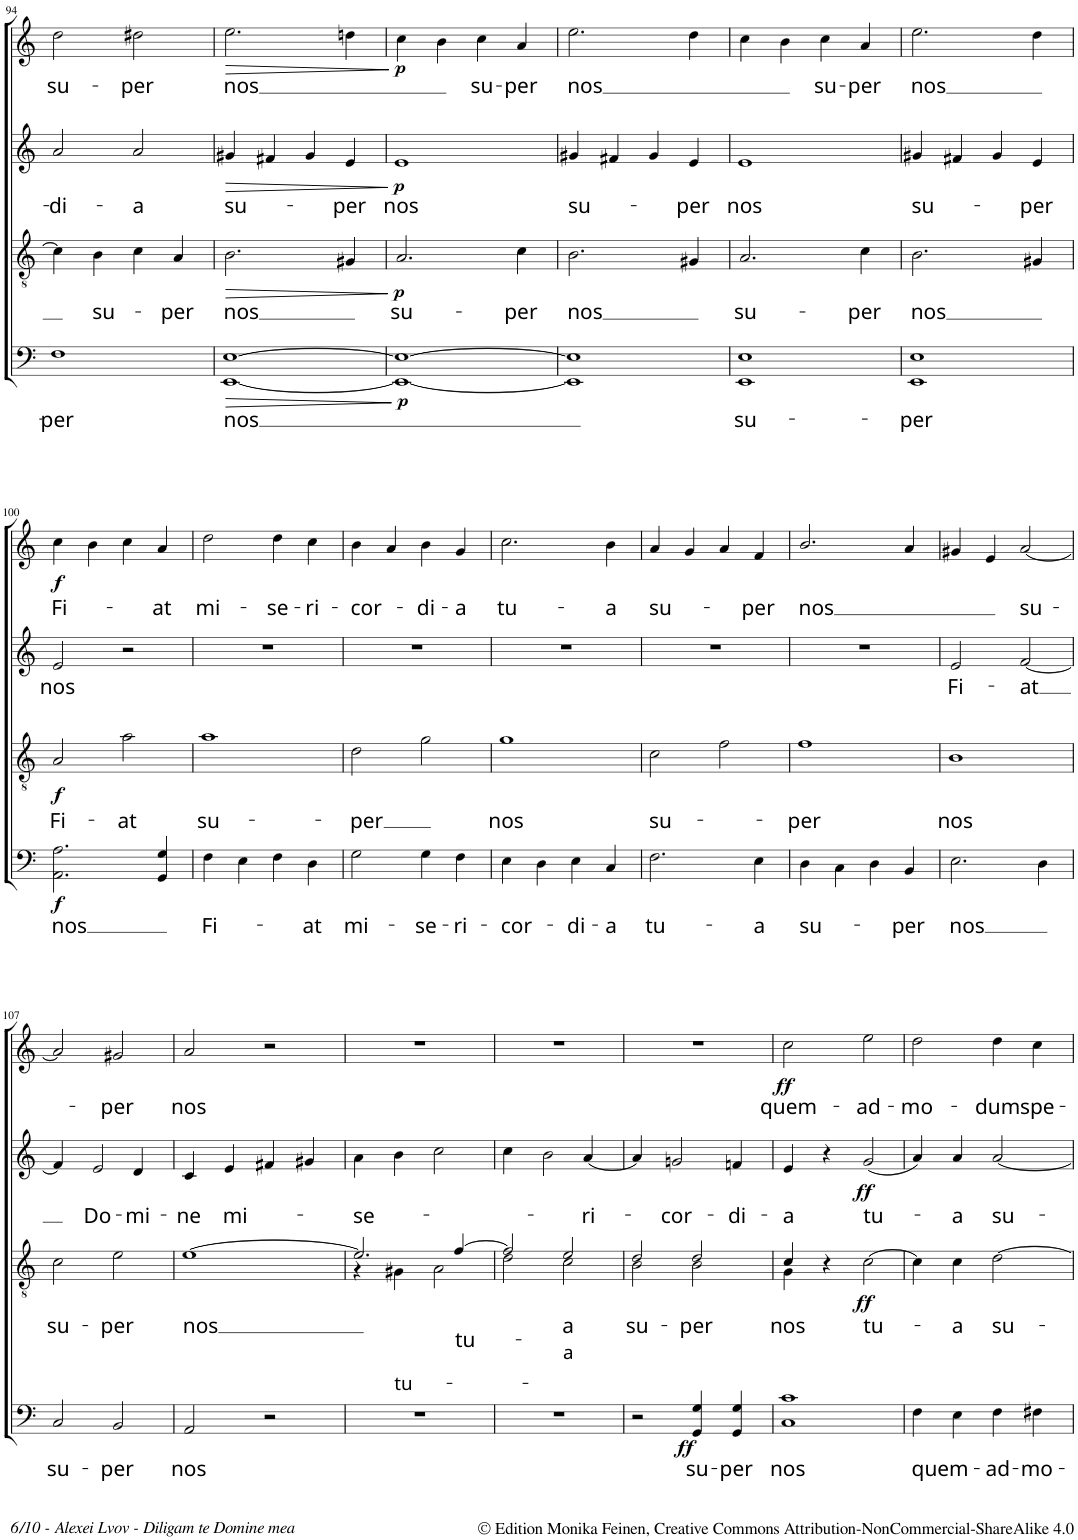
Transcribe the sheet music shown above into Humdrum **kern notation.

**kern	**text	**dynam	**kern	**text	**text	**dynam	**kern	**text	**dynam	**kern	**text	**dynam
*part4	*part4	*part4	*part3	*part3	*part3	*part3	*part2	*part2	*part2	*part1	*part1	*part1
*staff4	*staff4	*staff4	*staff3	*staff3	*staff3	*staff3	*staff2	*staff2	*staff2	*staff1	*staff1	*staff1
*I"BASSO.	*	*	*I"TENORE.	*	*	*	*I"ALTO.	*	*	*I"SOPRANO.	*	*
!!LO:PB:g=z
*clefF4	*	*	*clefGv2	*	*	*	*clefG2	*	*	*clefG2	*	*
*k[]	*	*	*k[]	*	*	*	*k[]	*	*	*k[]	*	*
*M2/2	*	*	*M2/2	*	*	*	*M2/2	*	*	*M2/2	*	*
*met(c|)	*	*	*met(c|)	*	*	*	*met(c|)	*	*	*met(c|)	*	*
=94	=94	=94	=94	=94	=94	=94	=94	=94	=94	=94	=94	=94
!	!LO:LY:b	!	!	!	!	!	!	!LO:LY:b	!	!	!LO:LY:b	!
1F	-per	.	4c\]	.	.	.	2a/	-di-	.	2dd\	su-	.
!	!	!	!	!LO:LY:b	!	!	!	!	!	!	!	!
.	.	.	4B\	su-	.	.	.	.	.	.	.	.
!	!	!	!	!	!	!	!	!LO:LY:b	!	!	!LO:LY:b	!
.	.	.	4c\	.	.	.	2a/	-a	.	2dd#X\	-per	.
!	!	!	!	!LO:LY:b	!	!	!	!	!	!	!	!
.	.	.	4A/	-per	.	.	.	.	.	.	.	.
=95	=95	=95	=95	=95	=95	=95	=95	=95	=95	=95	=95	=95
!	!LO:LY:b	!LO:HP:b	!	!LO:LY:b	!	!LO:HP:b	!	!LO:LY:b	!LO:HP:b	!	!LO:LY:b	!LO:HP:b
[1EE [1E	nos	>	2.B\	nos	.	>	4g#X/	su-	>	2.ee\	nos	>
.	.	.	.	.	.	.	4f#X/	.	.	.	.	.
.	.	.	.	.	.	.	4g#/	.	.	.	.	.
!	!	!	!	!	!	!	!	!LO:LY:b	!	!	!	!
.	.	.	4G#X/	.	.	.	4e/	-per	.	4ddn\	.	.
.	.	]	.	.	.	]	.	.	]	.	.	]
=96	=96	=96	=96	=96	=96	=96	=96	=96	=96	=96	=96	=96
!	!	!LO:DY:b	!	!LO:LY:b	!	!LO:DY:b	!	!LO:LY:b	!LO:DY:b	!	!	!LO:DY:b
1EE_ 1E_	.	p	2.A/	su-	.	p	1e	nos	p	4cc\	.	p
.	.	.	.	.	.	.	.	.	.	4b\	.	.
!	!	!	!	!	!	!	!	!	!	!	!LO:LY:b	!
.	.	.	.	.	.	.	.	.	.	4cc\	su-	.
!	!	!	!	!LO:LY:b	!	!	!	!	!	!	!LO:LY:b	!
.	.	.	4c\	-per	.	.	.	.	.	4a/	-per	.
=97	=97	=97	=97	=97	=97	=97	=97	=97	=97	=97	=97	=97
!	!	!	!	!LO:LY:b	!	!	!	!LO:LY:b	!	!	!LO:LY:b	!
1EE] 1E]	.	.	2.B\	nos	.	.	4g#X/	su-	.	2.ee\	nos	.
.	.	.	.	.	.	.	4f#X/	.	.	.	.	.
.	.	.	.	.	.	.	4g#/	.	.	.	.	.
!	!	!	!	!	!	!	!	!LO:LY:b	!	!	!	!
.	.	.	4G#X/	.	.	.	4e/	-per	.	4dd\	.	.
=98	=98	=98	=98	=98	=98	=98	=98	=98	=98	=98	=98	=98
!	!LO:LY:b	!	!	!LO:LY:b	!	!	!	!LO:LY:b	!	!	!	!
1EE 1E	su-	.	2.A/	su-	.	.	1e	nos	.	4cc\	.	.
.	.	.	.	.	.	.	.	.	.	4b\	.	.
!	!	!	!	!	!	!	!	!	!	!	!LO:LY:b	!
.	.	.	.	.	.	.	.	.	.	4cc\	su-	.
!	!	!	!	!LO:LY:b	!	!	!	!	!	!	!LO:LY:b	!
.	.	.	4c\	-per	.	.	.	.	.	4a/	-per	.
=99	=99	=99	=99	=99	=99	=99	=99	=99	=99	=99	=99	=99
!	!LO:LY:b	!	!	!LO:LY:b	!	!	!	!LO:LY:b	!	!	!LO:LY:b	!
1EE 1E	-per	.	2.B\	nos	.	.	4g#X/	su-	.	2.ee\	nos	.
.	.	.	.	.	.	.	4f#X/	.	.	.	.	.
.	.	.	.	.	.	.	4g#/	.	.	.	.	.
!	!	!	!	!	!	!	!	!LO:LY:b	!	!	!	!
.	.	.	4G#X/	.	.	.	4e/	-per	.	4dd\	.	.
!!LO:LB:g=z
=100	=100	=100	=100	=100	=100	=100	=100	=100	=100	=100	=100	=100
!	!LO:LY:b	!LO:DY:b	!	!LO:LY:b	!	!LO:DY:b	!	!LO:LY:b	!	!	!LO:LY:b	!LO:DY:b
2.AA\ 2.A\	nos	f	2A/	Fi-	.	f	2e/	nos	.	4cc\	Fi-	f
.	.	.	.	.	.	.	.	.	.	4b\	.	.
!	!	!	!	!LO:LY:b	!	!	!	!	!	!	!	!
.	.	.	2a\	-at	.	.	2r	.	.	4cc\	.	.
!	!	!	!	!	!	!	!	!	!	!	!LO:LY:b	!
4GG/ 4G/	.	.	.	.	.	.	.	.	.	4a/	-at	.
=101	=101	=101	=101	=101	=101	=101	=101	=101	=101	=101	=101	=101
!	!LO:LY:b	!	!	!LO:LY:b	!	!	!	!	!	!	!LO:LY:b	!
4F\	Fi-	.	1a	su-	.	.	1r	.	.	2dd\	mi-	.
4E\	.	.	.	.	.	.	.	.	.	.	.	.
!	!	!	!	!	!	!	!	!	!	!	!LO:LY:b	!
4F\	.	.	.	.	.	.	.	.	.	4dd\	-se-	.
!	!LO:LY:b	!	!	!	!	!	!	!	!	!	!LO:LY:b	!
4D\	-at	.	.	.	.	.	.	.	.	4cc\	-ri-	.
=102	=102	=102	=102	=102	=102	=102	=102	=102	=102	=102	=102	=102
!	!LO:LY:b	!	!	!LO:LY:b	!	!	!	!	!	!	!LO:LY:b	!
2G\	mi-	.	2d\	-per	.	.	1r	.	.	4b\	-cor-	.
.	.	.	.	.	.	.	.	.	.	4a/	.	.
!	!LO:LY:b	!	!	!	!	!	!	!	!	!	!LO:LY:b	!
4G\	-se-	.	2g\	.	.	.	.	.	.	4b\	-di-	.
!	!LO:LY:b	!	!	!	!	!	!	!	!	!	!LO:LY:b	!
4F\	-ri-	.	.	.	.	.	.	.	.	4g/	-a	.
=103	=103	=103	=103	=103	=103	=103	=103	=103	=103	=103	=103	=103
!	!LO:LY:b	!	!	!LO:LY:b	!	!	!	!	!	!	!LO:LY:b	!
4E\	-cor-	.	1g	nos	.	.	1r	.	.	2.cc\	tu-	.
4D\	.	.	.	.	.	.	.	.	.	.	.	.
!	!LO:LY:b	!	!	!	!	!	!	!	!	!	!	!
4E\	-di-	.	.	.	.	.	.	.	.	.	.	.
!	!LO:LY:b	!	!	!	!	!	!	!	!	!	!LO:LY:b	!
4C/	-a	.	.	.	.	.	.	.	.	4b\	-a	.
=104	=104	=104	=104	=104	=104	=104	=104	=104	=104	=104	=104	=104
!	!LO:LY:b	!	!	!LO:LY:b	!	!	!	!	!	!	!LO:LY:b	!
2.F\	tu-	.	2c\	su-	.	.	1r	.	.	4a/	su-	.
.	.	.	.	.	.	.	.	.	.	4g/	.	.
.	.	.	2f\	.	.	.	.	.	.	4a/	.	.
!	!LO:LY:b	!	!	!	!	!	!	!	!	!	!LO:LY:b	!
4E\	-a	.	.	.	.	.	.	.	.	4f/	-per	.
=105	=105	=105	=105	=105	=105	=105	=105	=105	=105	=105	=105	=105
!	!LO:LY:b	!	!	!LO:LY:b	!	!	!	!	!	!	!LO:LY:b	!
4D\	su-	.	1f	-per	.	.	1r	.	.	2.b/	nos	.
4C\	.	.	.	.	.	.	.	.	.	.	.	.
4D\	.	.	.	.	.	.	.	.	.	.	.	.
!	!LO:LY:b	!	!	!	!	!	!	!	!	!	!	!
4BB/	-per	.	.	.	.	.	.	.	.	4a/	.	.
=106	=106	=106	=106	=106	=106	=106	=106	=106	=106	=106	=106	=106
!	!LO:LY:b	!	!	!LO:LY:b	!	!	!	!LO:LY:b	!	!	!	!
2.E\	nos	.	1B	nos	.	.	2e/	Fi-	.	4g#X/	.	.
.	.	.	.	.	.	.	.	.	.	4e/	.	.
!	!	!	!	!	!	!	!	!LO:LY:b	!	!	!LO:LY:b	!
.	.	.	.	.	.	.	[2f/	-at	.	[2a/	su-	.
4D\	.	.	.	.	.	.	.	.	.	.	.	.
!!LO:LB:g=z
=107	=107	=107	=107	=107	=107	=107	=107	=107	=107	=107	=107	=107
!	!LO:LY:b	!	!	!LO:LY:b	!	!	!	!	!	!	!	!
2C/	su-	.	2c\	su-	.	.	4f/]	.	.	2a/]	.	.
!	!	!	!	!	!	!	!	!LO:LY:b	!	!	!	!
.	.	.	.	.	.	.	2e/	Do-	.	.	.	.
!	!LO:LY:b	!	!	!LO:LY:b	!	!	!	!	!	!	!LO:LY:b	!
2BB/	-per	.	2e\	-per	.	.	.	.	.	2g#X/	-per	.
!	!	!	!	!	!	!	!	!LO:LY:b	!	!	!	!
.	.	.	.	.	.	.	4d/	-mi-	.	.	.	.
=108	=108	=108	=108	=108	=108	=108	=108	=108	=108	=108	=108	=108
!	!LO:LY:b	!	!	!LO:LY:b	!	!	!	!LO:LY:b	!	!	!LO:LY:b	!
2AA/	nos	.	[1e	nos	.	.	4c/	-ne	.	2a/	nos	.
!	!	!	!	!	!	!	!	!LO:LY:b	!	!	!	!
.	.	.	.	.	.	.	4e/	mi-	.	.	.	.
2r	.	.	.	.	.	.	4f#X/	.	.	2r	.	.
.	.	.	.	.	.	.	4g#X/	.	.	.	.	.
=109	=109	=109	=109	=109	=109	=109	=109	=109	=109	=109	=109	=109
*	*	*	*^	*	*	*	*	*	*	*	*	*
!	!	!	!	!	!	!	!	!	!LO:LY:b	!	!	!	!
1r	.	.	2.e/]	4r	.	.	.	4a\	-se-	.	1r	.	.
!	!	!	!	!	!	!LO:LY:b	!	!	!	!	!	!	!
.	.	.	.	4G#X\	.	tu-	.	4b\	.	.	.	.	.
.	.	.	.	2A\	.	.	.	2cc\	.	.	.	.	.
!	!	!	!	!	!LO:LY:b	!	!	!	!	!	!	!	!
.	.	.	[4f/	.	tu-	.	.	.	.	.	.	.	.
=110	=110	=110	=110	=110	=110	=110	=110	=110	=110	=110	=110	=110	=110
1r	.	.	2f/]	2d\	.	.	.	4cc\	.	.	1r	.	.
.	.	.	.	.	.	.	.	2b\	.	.	.	.	.
!	!	!	!	!	!LO:LY:b	!	!	!	!	!	!	!	!
!	!	!	!	!	!	!LO:LY:b	!	!	!	!	!	!	!
.	.	.	2e/	2c\	.	-a	.	.	.	.	.	.	.
!	!	!	!	!	!	!	!	!	!LO:LY:b	!	!	!	!
.	.	.	.	.	.	.	.	[4a/	-ri-	.	.	.	.
=111	=111	=111	=111	=111	=111	=111	=111	=111	=111	=111	=111	=111	=111
!	!	!	!	!	!LO:LY:b	!	!	!	!	!	!	!	!
2r	.	.	2d/	2B\	su-	.	.	4a/]	.	.	1r	.	.
!	!	!	!	!	!	!	!	!	!LO:LY:b	!	!	!	!
.	.	.	.	.	.	.	.	2gn/	-cor-	.	.	.	.
!	!LO:LY:b	!LO:DY:b	!	!	!LO:LY:b	!	!	!	!	!	!	!	!
4GG/ 4G/	su-	ff	2d/	2B\	-per	.	.	.	.	.	.	.	.
!	!LO:LY:b	!	!	!	!	!	!	!	!LO:LY:b	!	!	!	!
4GG/ 4G/	-per	.	.	.	.	.	.	4fn/	-di-	.	.	.	.
=112	=112	=112	=112	=112	=112	=112	=112	=112	=112	=112	=112	=112	=112
!	!LO:LY:b	!	!	!	!LO:LY:b	!	!	!	!LO:LY:b	!	!	!LO:LY:b	!LO:DY:b
1C 1c	nos	.	4c/	4G\	nos	.	.	4e/	-a	.	2cc\	quem-	ff
.	.	.	4r	2.ryy	.	.	.	4r	.	.	.	.	.
!	!	!	!	!	!LO:LY:b	!	!LO:DY:b	!	!LO:LY:b	!LO:DY:b	!	!LO:LY:b	!
.	.	.	[2c\	.	tu-	.	ff	(2g/	tu-	ff	2ee\	-ad-	.
*	*	*	*v	*v	*	*	*	*	*	*	*	*	*
=113	=113	=113	=113	=113	=113	=113	=113	=113	=113	=113	=113	=113
!	!LO:LY:b	!	!	!	!	!	!	!	!	!	!LO:LY:b	!
4F\	quem-	.	4c\]	.	.	.	4a/)	.	.	2dd\	-mo-	.
!	!	!	!	!LO:LY:b	!	!	!	!LO:LY:b	!	!	!	!
4E\	.	.	4c\	-a	.	.	4a/	-a	.	.	.	.
!	!LO:LY:b	!	!	!LO:LY:b	!	!	!	!LO:LY:b	!	!	!LO:LY:b	!
4F\	-ad-	.	[2d\	su-	.	.	[2a/	su-	.	4dd\	-dum	.
!	!LO:LY:b	!	!	!	!	!	!	!	!	!	!LO:LY:b	!
4F#X\	-mo-	.	.	.	.	.	.	.	.	4cc\	spe-	.
=	=	=	=	=	=	=	=	=	=	=	=	=
*-	*-	*-	*-	*-	*-	*-	*-	*-	*-	*-	*-	*-
